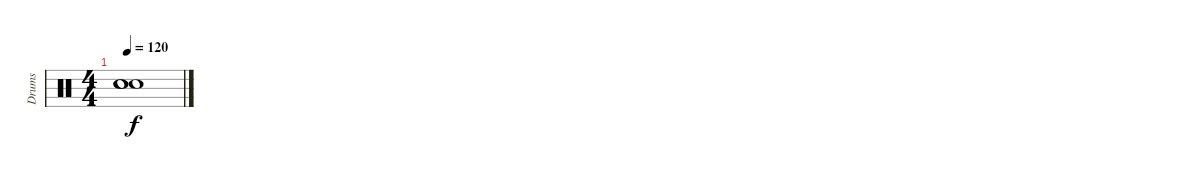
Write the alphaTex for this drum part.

\track ("Drums" "Drums") {instrument percussion}
\staff {score}
\articulation defaults
\ts (4 4)
\tempo 120
\clef neutral
\ks c
("Snare (hit)"{t} "Snare (hit)"{t} "Snare (hit)"{t}).1{dy f}
